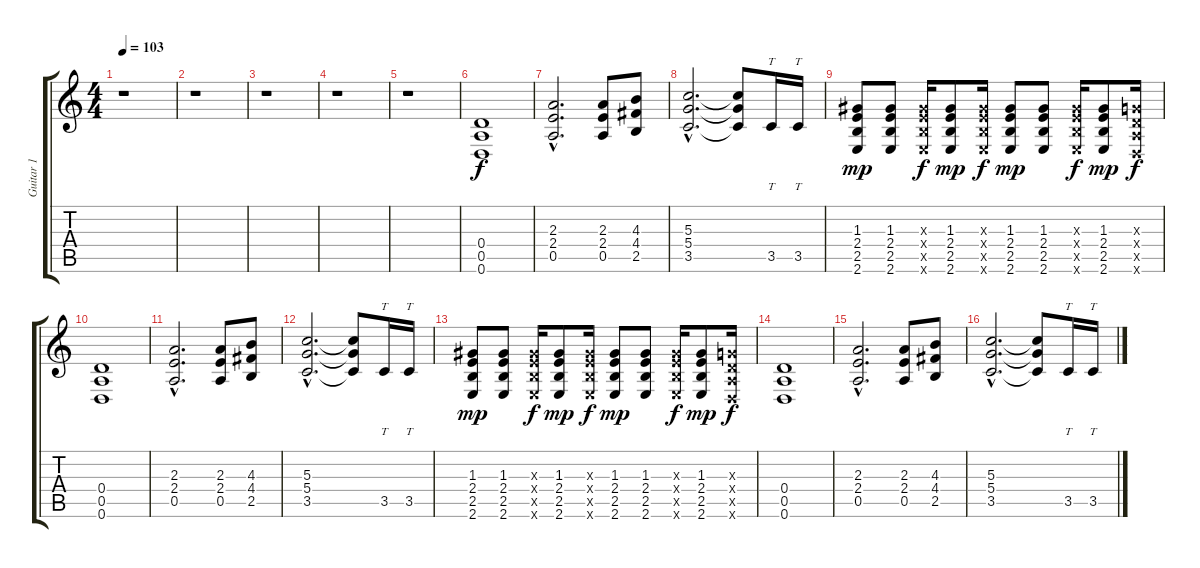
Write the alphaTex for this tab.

\track ("Guitar 1" "Guitar 1") {instrument distortionguitar}
\staff {score tabs}
\tuning (E4 B3 G3 D3 A2 D2) {hide}
\ts (4 4)
\tempo 103
\clef g2
\ks c
r.1{dy f} |
r.1 |
r.1 |
r.1 |
r.1 |
(0.4 0.5 0.6).1 |
(2.3{hac} 2.4{hac} 0.5{hac}).2{d} (2.3 2.4 0.5).8 (4.3 4.4 2.5).8 |
(5.3{hac} 5.4{hac} 3.5{hac}).2{d} (5.3{t} 5.4{t} 3.5{t}).8 3.5.16{tt} 3.5.16{tt} |
(1.3 2.4 2.5 2.6).8{dy mp} (1.3 2.4 2.5 2.6).8 (1.3{x} 2.4{x} 2.5{x} 2.6{x}).16{dy f} (1.3 2.4 2.5 2.6).8{dy mp} (1.3{x} 2.4{x} 2.5{x} 2.6{x}).16{dy f} (1.3 2.4 2.5 2.6).8{dy mp} (1.3 2.4 2.5 2.6).8 (1.3{x} 2.4{x} 2.5{x} 2.6{x}).16{dy f} (1.3 2.4 2.5 2.6).8{dy mp} (0.3{x} 0.4{x} 0.5{x} 0.6{x}).16{dy f} |
(0.4 0.5 0.6).1 |
(2.3{hac} 2.4{hac} 0.5{hac}).2{d} (2.3 2.4 0.5).8 (4.3 4.4 2.5).8 |
(5.3{hac} 5.4{hac} 3.5{hac}).2{d} (5.3{t} 5.4{t} 3.5{t}).8 3.5.16{tt} 3.5.16{tt} |
(1.3 2.4 2.5 2.6).8{dy mp} (1.3 2.4 2.5 2.6).8 (1.3{x} 2.4{x} 2.5{x} 2.6{x}).16{dy f} (1.3 2.4 2.5 2.6).8{dy mp} (1.3{x} 2.4{x} 2.5{x} 2.6{x}).16{dy f} (1.3 2.4 2.5 2.6).8{dy mp} (1.3 2.4 2.5 2.6).8 (1.3{x} 2.4{x} 2.5{x} 2.6{x}).16{dy f} (1.3 2.4 2.5 2.6).8{dy mp} (0.3{x} 0.4{x} 0.5{x} 0.6{x}).16{dy f} |
(0.4 0.5 0.6).1 |
(2.3{hac} 2.4{hac} 0.5{hac}).2{d} (2.3 2.4 0.5).8 (4.3 4.4 2.5).8 |
(5.3{hac} 5.4{hac} 3.5{hac}).2{d} (5.3{t} 5.4{t} 3.5{t}).8 3.5.16{tt} 3.5.16{tt}
